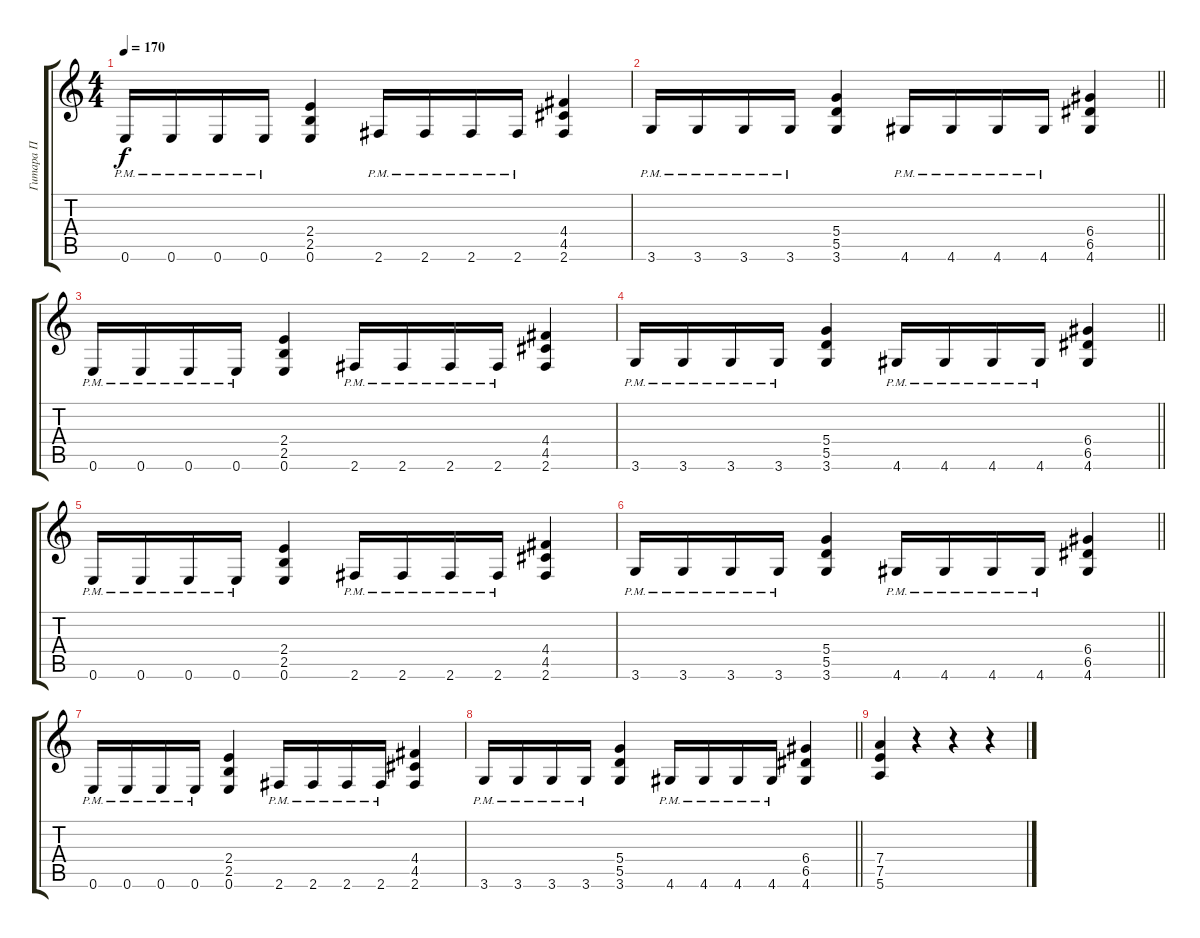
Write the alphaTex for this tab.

\track ("Гитара П" "Гитара П") {instrument overdrivenguitar}
\staff {score tabs}
\tuning (E4 B3 G3 D3 A2 E2) {hide}
\ts (4 4)
\tempo 170
\clef g2
\ks c
0.6{pm}.16{dy f} 0.6{pm}.16 0.6{pm}.16 0.6{pm}.16 (2.4 2.5 0.6).4 2.6{pm}.16 2.6{pm}.16 2.6{pm}.16 2.6{pm}.16 (4.4 4.5 2.6).4 |
\barLineRight lightlight
3.6{pm}.16 3.6{pm}.16 3.6{pm}.16 3.6{pm}.16 (5.4 5.5 3.6).4 4.6{pm}.16 4.6{pm}.16 4.6{pm}.16 4.6{pm}.16 (6.4 6.5 4.6).4 |
0.6{pm}.16 0.6{pm}.16 0.6{pm}.16 0.6{pm}.16 (2.4 2.5 0.6).4 2.6{pm}.16 2.6{pm}.16 2.6{pm}.16 2.6{pm}.16 (4.4 4.5 2.6).4 |
\barLineRight lightlight
3.6{pm}.16 3.6{pm}.16 3.6{pm}.16 3.6{pm}.16 (5.4 5.5 3.6).4 4.6{pm}.16 4.6{pm}.16 4.6{pm}.16 4.6{pm}.16 (6.4 6.5 4.6).4 |
0.6{pm}.16 0.6{pm}.16 0.6{pm}.16 0.6{pm}.16 (2.4 2.5 0.6).4 2.6{pm}.16 2.6{pm}.16 2.6{pm}.16 2.6{pm}.16 (4.4 4.5 2.6).4 |
\barLineRight lightlight
3.6{pm}.16 3.6{pm}.16 3.6{pm}.16 3.6{pm}.16 (5.4 5.5 3.6).4 4.6{pm}.16 4.6{pm}.16 4.6{pm}.16 4.6{pm}.16 (6.4 6.5 4.6).4 |
0.6{pm}.16 0.6{pm}.16 0.6{pm}.16 0.6{pm}.16 (2.4 2.5 0.6).4 2.6{pm}.16 2.6{pm}.16 2.6{pm}.16 2.6{pm}.16 (4.4 4.5 2.6).4 |
\barLineRight lightlight
3.6{pm}.16 3.6{pm}.16 3.6{pm}.16 3.6{pm}.16 (5.4 5.5 3.6).4 4.6{pm}.16 4.6{pm}.16 4.6{pm}.16 4.6{pm}.16 (6.4 6.5 4.6).4 |
(7.4 7.5 5.6).4 r.4 r.4 r.4
